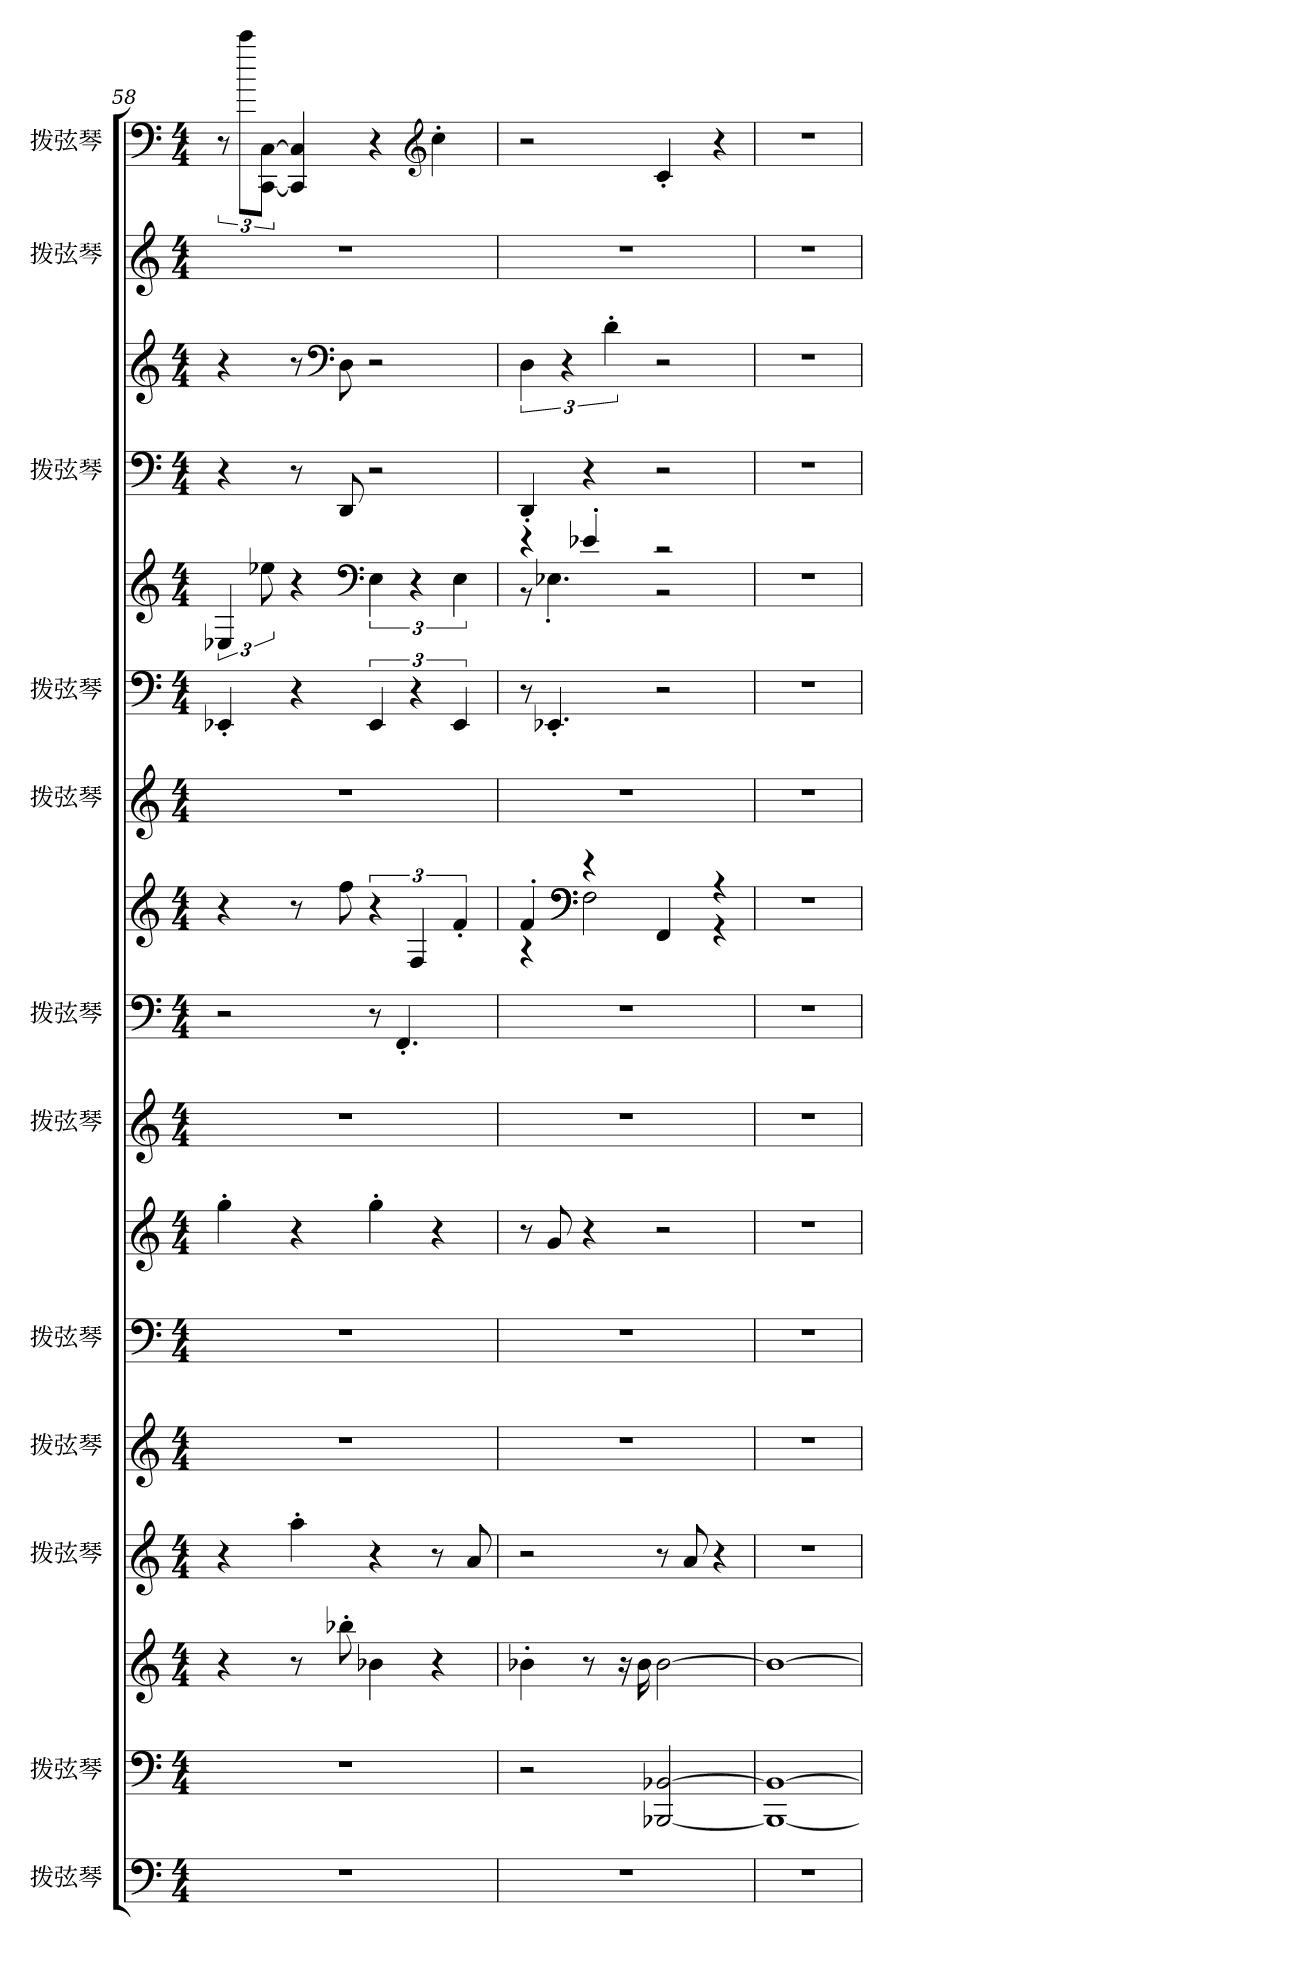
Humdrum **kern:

**kern	**kern	**kern	**kern	**kern	**kern	**kern	**kern	**kern	**kern	**kern	**kern	**kern	**kern	**kern	**kern	**kern
*part12	*part11	*part11	*part10	*part9	*part8	*part8	*part7	*part6	*part6	*part5	*part4	*part4	*part3	*part3	*part2	*part1
*staff17	*staff16	*staff15	*staff14	*staff13	*staff12	*staff11	*staff10	*staff9	*staff8	*staff7	*staff6	*staff5	*staff4	*staff3	*staff2	*staff1
*I"拨弦琴	*I"拨弦琴	*	*I"拨弦琴	*I"拨弦琴	*I"拨弦琴	*	*I"拨弦琴	*I"拨弦琴	*	*I"拨弦琴	*I"拨弦琴	*	*I"拨弦琴	*	*I"拨弦琴	*I"拨弦琴
!!LO:PB:g=z
*clefF4	*clefF4	*clefG2	*clefG2	*clefG2	*clefF4	*clefG2	*clefG2	*clefF4	*clefG2	*clefG2	*clefF4	*clefG2	*clefF4	*clefG2	*clefG2	*clefF4
*k[]	*k[]	*k[]	*k[]	*k[]	*k[]	*k[]	*k[]	*k[]	*k[]	*k[]	*k[]	*k[]	*k[]	*k[]	*k[]	*k[]
*M4/4	*M4/4	*M4/4	*M4/4	*M4/4	*M4/4	*M4/4	*M4/4	*M4/4	*M4/4	*M4/4	*M4/4	*M4/4	*M4/4	*M4/4	*M4/4	*M4/4
=58	=58	=58	=58	=58	=58	=58	=58	=58	=58	=58	=58	=58	=58	=58	=58	=58
1r	1r	4r	4r	1r	1r	4gg'\	1r	2r	4r	1r	4EE-X'/	6E-X/	4r	4r	1r	12r
.	.	.	.	.	.	.	.	.	.	.	.	.	.	.	.	12ccc\L
.	.	.	.	.	.	.	.	.	.	.	.	12ee-X\	.	.	.	[12CC\ [12C\J
.	.	8r	4aa'\	.	.	4r	.	.	8r	.	4r	4r	8r	8r	.	4CC/] 4C/]
*	*	*	*	*	*	*	*	*	*	*	*	*	*	*clefF4	*	*
.	.	8bb-X'\	.	.	.	.	.	.	8ff\	.	.	.	8DD/	8D\	.	.
*	*	*	*	*	*	*	*	*	*	*	*	*clefF4	*	*	*	*
.	.	4b-X\	4r	.	.	4gg'\	.	8r	6r	.	6EE-/	6E-\	2r	2r	.	4r
.	.	.	.	.	.	.	.	4.FF'/	.	.	.	.	.	.	.	.
.	.	.	.	.	.	.	.	.	6F/	.	6r	6r	.	.	.	.
*	*	*	*	*	*	*	*	*	*	*	*	*	*	*	*	*clefG2
.	.	4r	8r	.	.	4r	.	.	.	.	.	.	.	.	.	4cc'\
.	.	.	.	.	.	.	.	.	6f'/	.	6EE-/	6E-\	.	.	.	.
.	.	.	8a/	.	.	.	.	.	.	.	.	.	.	.	.	.
=59	=59	=59	=59	=59	=59	=59	=59	=59	=59	=59	=59	=59	=59	=59	=59	=59
*	*	*	*	*	*	*	*	*	*^	*	*	*^	*	*	*	*
1r	2r	4b-X'\	2r	1r	1r	8r	1r	1r	4f'/	4r	1r	8r	4r	8r	4DD'/	6D\	1r	2r
.	.	.	.	.	.	8g/	.	.	.	.	.	4.EE-X'/	.	4.E-X'\	.	.	.	.
.	.	.	.	.	.	.	.	.	.	.	.	.	.	.	.	6r	.	.
*	*	*	*	*	*	*	*	*	*clefF4	*	*	*	*	*	*	*	*	*
.	.	8r	.	.	.	4r	.	.	4r	2F\	.	.	4e-X'/	.	4r	.	.	.
.	.	.	.	.	.	.	.	.	.	.	.	.	.	.	.	6d'\	.	.
.	.	16r	.	.	.	.	.	.	.	.	.	.	.	.	.	.	.	.
.	.	16b-\	.	.	.	.	.	.	.	.	.	.	.	.	.	.	.	.
.	[2BBB-X/ [2BB-X/	[2b-\	8r	.	.	2r	.	.	4FF/	.	.	2r	2r	2r	2r	2r	.	4c'/
.	.	.	8a/	.	.	.	.	.	.	.	.	.	.	.	.	.	.	.
.	.	.	4r	.	.	.	.	.	4r	4r	.	.	.	.	.	.	.	4r
*	*	*	*	*	*	*	*	*	*v	*v	*	*	*v	*v	*	*	*	*
=60	=60	=60	=60	=60	=60	=60	=60	=60	=60	=60	=60	=60	=60	=60	=60	=60
1r	1BBB-_ 1BB-_	1b-_	1r	1r	1r	1r	1r	1r	1r	1r	1r	1r	1r	1r	1r	1r
=	=	=	=	=	=	=	=	=	=	=	=	=	=	=	=	=
*-	*-	*-	*-	*-	*-	*-	*-	*-	*-	*-	*-	*-	*-	*-	*-	*-
